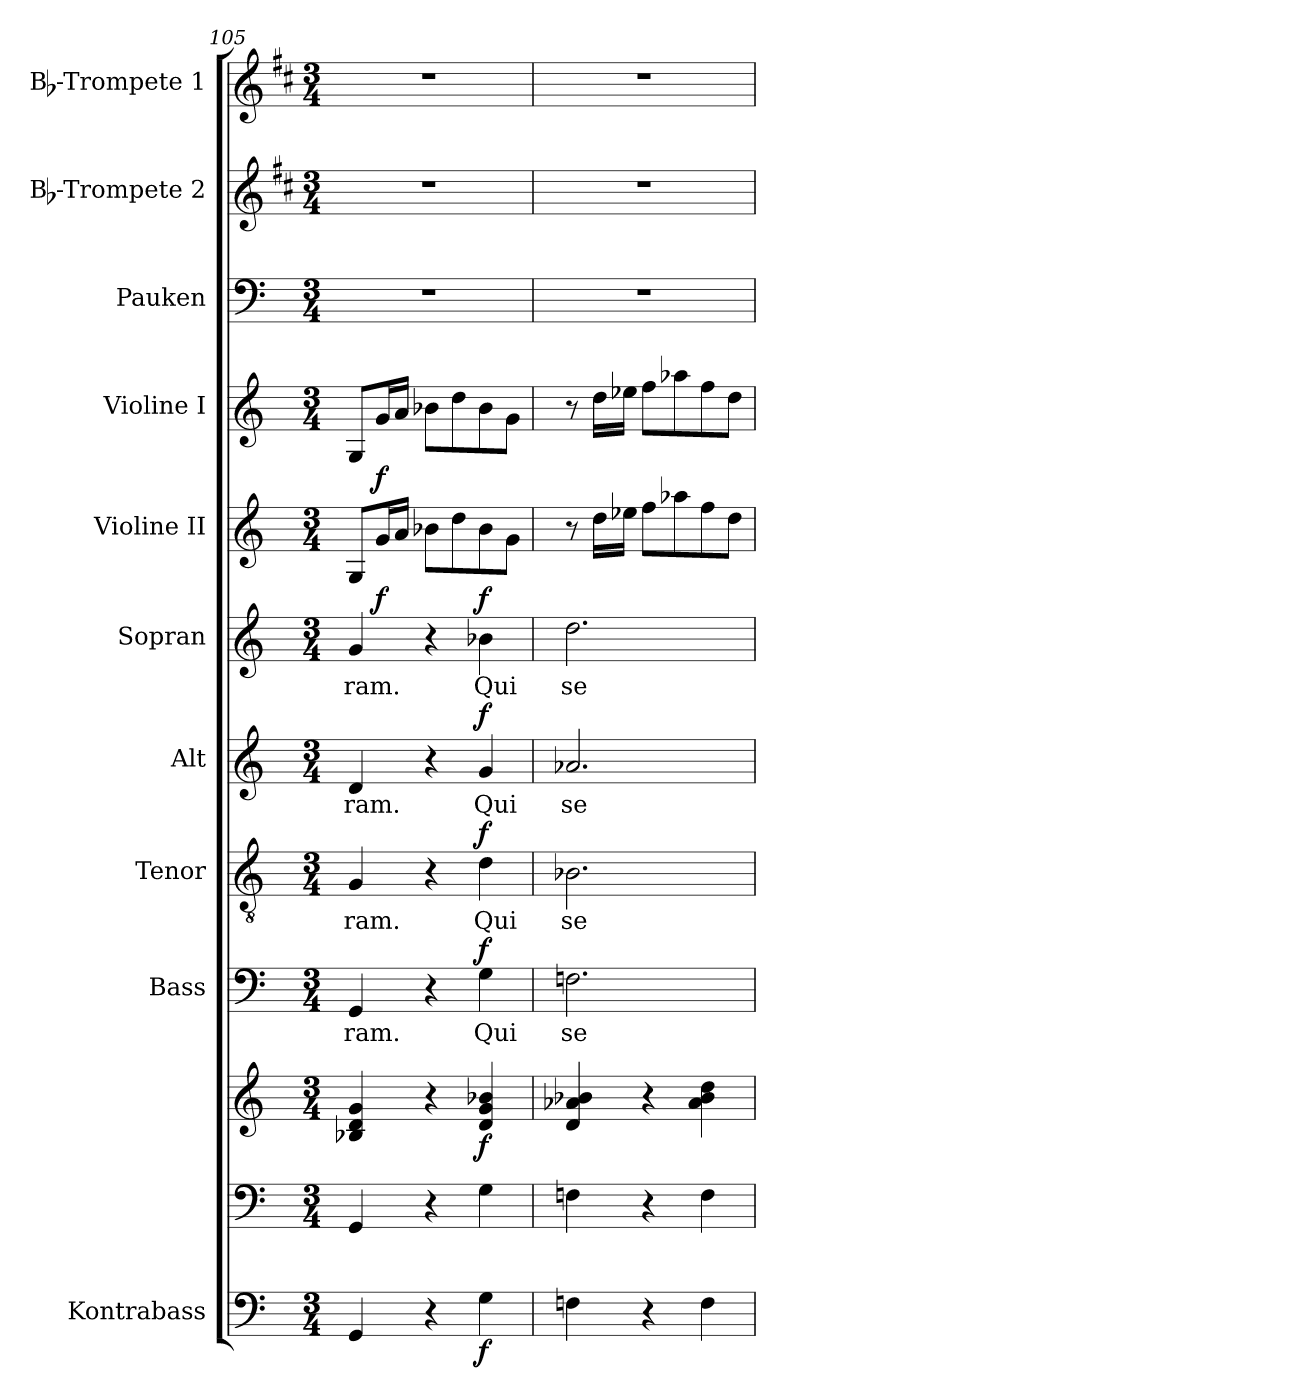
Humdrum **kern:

**kern	**dynam	**kern	**kern	**dynam	**kern	**text	**dynam	**kern	**text	**dynam	**kern	**text	**dynam	**kern	**text	**dynam	**kern	**dynam	**kern	**dynam	**kern	**kern	**kern
*part11	*part11	*part10	*part10	*part10	*part9	*part9	*part9	*part8	*part8	*part8	*part7	*part7	*part7	*part6	*part6	*part6	*part5	*part5	*part4	*part4	*part3	*part2	*part1
*staff12	*staff12	*staff11	*staff10	*staff10/11	*staff9	*staff9	*staff9	*staff8	*staff8	*staff8	*staff7	*staff7	*staff7	*staff6	*staff6	*staff6	*staff5	*staff5	*staff4	*staff4	*staff3	*staff2	*staff1
*I"Kontrabass	*	*	*	*	*I"Bass	*	*	*I"Tenor	*	*	*I"Alt	*	*	*I"Sopran	*	*	*I"Violine II	*	*I"Violine I	*	*I"Pauken	*I"Bb-Trompete 2	*I"Bb-Trompete 1
*I'Kb.	*	*	*	*	*I'B.	*	*	*I'T.	*	*	*I'A.	*	*	*I'S.	*	*	*I'Vl. II	*	*I'Vl. I	*	*I'Pk.	*I'Bb Trp. 2	*I'Bb Trp. 1
*clefF4	*	*clefF4	*clefG2	*	*clefF4	*	*	*clefGv2	*	*	*clefG2	*	*	*clefG2	*	*	*clefG2	*	*clefG2	*	*clefF4	*clefG2	*clefG2
*ITrd7c12	*	*	*	*	*	*	*	*	*	*	*	*	*	*	*	*	*	*	*	*	*	*ITrd1c2	*ITrd1c2
*k[]	*	*k[]	*k[]	*	*k[]	*	*	*k[]	*	*	*k[]	*	*	*k[]	*	*	*k[]	*	*k[]	*	*k[]	*k[]	*k[]
*C:	*	*C:	*C:	*	*C:	*	*	*C:	*	*	*C:	*	*	*C:	*	*	*C:	*	*C:	*	*C:	*C:	*C:
*M3/4	*	*M3/4	*M3/4	*	*M3/4	*	*	*M3/4	*	*	*M3/4	*	*	*M3/4	*	*	*M3/4	*	*M3/4	*	*M3/4	*M3/4	*M3/4
=105	=105	=105	=105	=105	=105	=105	=105	=105	=105	=105	=105	=105	=105	=105	=105	=105	=105	=105	=105	=105	=105	=105	=105
!	!	!	!	!	!	!LO:LY:b	!	!	!LO:LY:b	!	!	!LO:LY:b	!	!	!LO:LY:b	!	!	!	!	!	!	!	!
4GGG/	.	4GG/	4B-X/ 4d/ 4g/	.	4GG/	-ram.	.	4G/	-ram.	.	4d/	-ram.	.	4g/	-ram.	.	8G/L	.	8G/L	.	2.r	2.r	2.r
!	!	!	!	!	!	!	!	!	!	!	!	!	!	!	!	!	!	!LO:DY:b	!	!LO:DY:b	!	!	!
.	.	.	.	.	.	.	.	.	.	.	.	.	.	.	.	.	16g/L	f	16g/L	f	.	.	.
.	.	.	.	.	.	.	.	.	.	.	.	.	.	.	.	.	16a/JJ	.	16a/JJ	.	.	.	.
4r	.	4r	4r	.	4r	.	.	4r	.	.	4r	.	.	4r	.	.	8b-X\L	.	8b-X\L	.	.	.	.
.	.	.	.	.	.	.	.	.	.	.	.	.	.	.	.	.	8dd\	.	8dd\	.	.	.	.
!	!LO:DY:b	!	!	!LO:DY:b	!	!LO:LY:b	!LO:DY:a	!	!LO:LY:b	!LO:DY:a	!	!LO:LY:b	!LO:DY:a	!	!LO:LY:b	!LO:DY:a	!	!	!	!	!	!	!
4GG\	f	4G\	4d/ 4g/ 4b-X/	f	4G\	Qui	f	4d\	Qui	f	4g/	Qui	f	4b-X\	Qui	f	8b-\	.	8b-\	.	.	.	.
.	.	.	.	.	.	.	.	.	.	.	.	.	.	.	.	.	8g\J	.	8g\J	.	.	.	.
=106	=106	=106	=106	=106	=106	=106	=106	=106	=106	=106	=106	=106	=106	=106	=106	=106	=106	=106	=106	=106	=106	=106	=106
!	!	!	!	!	!	!LO:LY:b	!	!	!LO:LY:b	!	!	!LO:LY:b	!	!	!LO:LY:b	!	!	!	!	!	!	!	!
4FFn\	.	4Fn\	4d/ 4a-X/ 4b-X/	.	2.Fn\	se-	.	2.B-X\	se-	.	2.a-X/	se-	.	2.dd\	se-	.	8r	.	8r	.	2.r	2.r	2.r
.	.	.	.	.	.	.	.	.	.	.	.	.	.	.	.	.	16dd\LL	.	16dd\LL	.	.	.	.
.	.	.	.	.	.	.	.	.	.	.	.	.	.	.	.	.	16ee-X\JJ	.	16ee-X\JJ	.	.	.	.
4r	.	4r	4r	.	.	.	.	.	.	.	.	.	.	.	.	.	8ff\L	.	8ff\L	.	.	.	.
.	.	.	.	.	.	.	.	.	.	.	.	.	.	.	.	.	8aa-X\	.	8aa-X\	.	.	.	.
4FF\	.	4F\	4a-\ 4b-\ 4dd\	.	.	.	.	.	.	.	.	.	.	.	.	.	8ff\	.	8ff\	.	.	.	.
.	.	.	.	.	.	.	.	.	.	.	.	.	.	.	.	.	8dd\J	.	8dd\J	.	.	.	.
=	=	=	=	=	=	=	=	=	=	=	=	=	=	=	=	=	=	=	=	=	=	=	=
*-	*-	*-	*-	*-	*-	*-	*-	*-	*-	*-	*-	*-	*-	*-	*-	*-	*-	*-	*-	*-	*-	*-	*-
